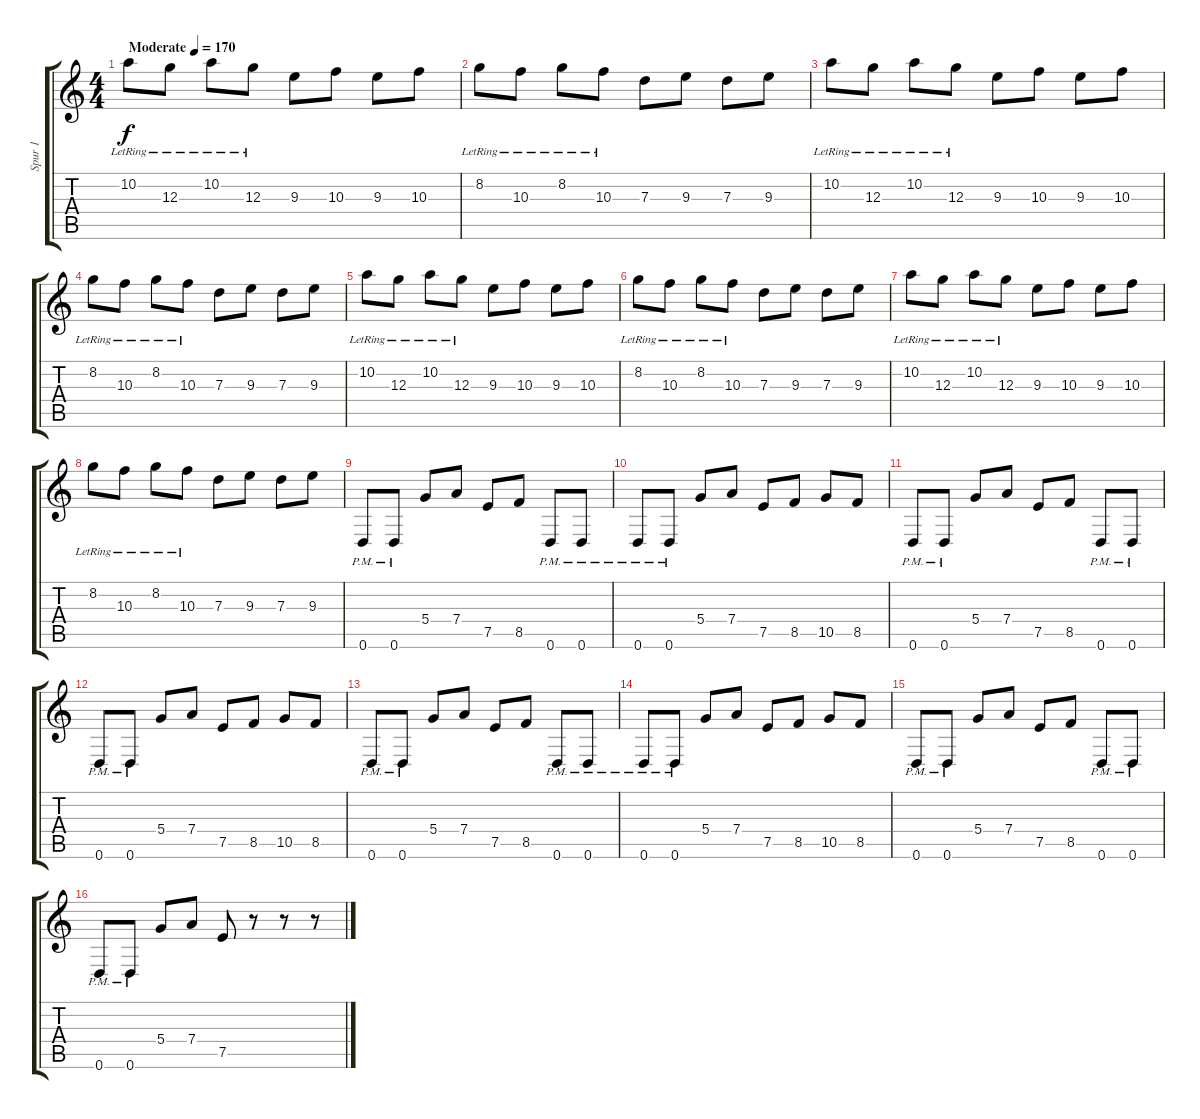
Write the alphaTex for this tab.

\track ("Spur 1" "Spur 1") {instrument distortionguitar}
\staff {score tabs}
\tuning (E4 B3 G3 D3 A2 D2) {hide}
\ts (4 4)
\tempo (170 "Moderate")
\clef g2
\ks c
10.2{lr}.8{dy f instrument distortionguitar} 12.3{lr}.8 10.2{lr}.8 12.3{lr}.8 9.3.8 10.3.8 9.3.8 10.3.8 |
8.2{lr}.8 10.3{lr}.8 8.2{lr}.8 10.3{lr}.8 7.3.8 9.3.8 7.3.8 9.3.8 |
10.2{lr}.8 12.3{lr}.8 10.2{lr}.8 12.3{lr}.8 9.3.8 10.3.8 9.3.8 10.3.8 |
8.2{lr}.8 10.3{lr}.8 8.2{lr}.8 10.3{lr}.8 7.3.8 9.3.8 7.3.8 9.3.8 |
10.2{lr}.8 12.3{lr}.8 10.2{lr}.8 12.3{lr}.8 9.3.8 10.3.8 9.3.8 10.3.8 |
8.2{lr}.8 10.3{lr}.8 8.2{lr}.8 10.3{lr}.8 7.3.8 9.3.8 7.3.8 9.3.8 |
10.2{lr}.8 12.3{lr}.8 10.2{lr}.8 12.3{lr}.8 9.3.8 10.3.8 9.3.8 10.3.8 |
8.2{lr}.8 10.3{lr}.8 8.2{lr}.8 10.3{lr}.8 7.3.8 9.3.8 7.3.8 9.3.8 |
0.6{pm}.8 0.6{pm}.8 5.4.8 7.4.8 7.5.8 8.5.8 0.6{pm}.8 0.6{pm}.8 |
0.6{pm}.8 0.6{pm}.8 5.4.8 7.4.8 7.5.8 8.5.8 10.5.8 8.5.8 |
0.6{pm}.8 0.6{pm}.8 5.4.8 7.4.8 7.5.8 8.5.8 0.6{pm}.8 0.6{pm}.8 |
0.6{pm}.8 0.6{pm}.8 5.4.8 7.4.8 7.5.8 8.5.8 10.5.8 8.5.8 |
0.6{pm}.8 0.6{pm}.8 5.4.8 7.4.8 7.5.8 8.5.8 0.6{pm}.8 0.6{pm}.8 |
0.6{pm}.8 0.6{pm}.8 5.4.8 7.4.8 7.5.8 8.5.8 10.5.8 8.5.8 |
0.6{pm}.8 0.6{pm}.8 5.4.8 7.4.8 7.5.8 8.5.8 0.6{pm}.8 0.6{pm}.8 |
0.6{pm}.8 0.6{pm}.8 5.4.8 7.4.8 7.5.8 r.8 r.8 r.8
